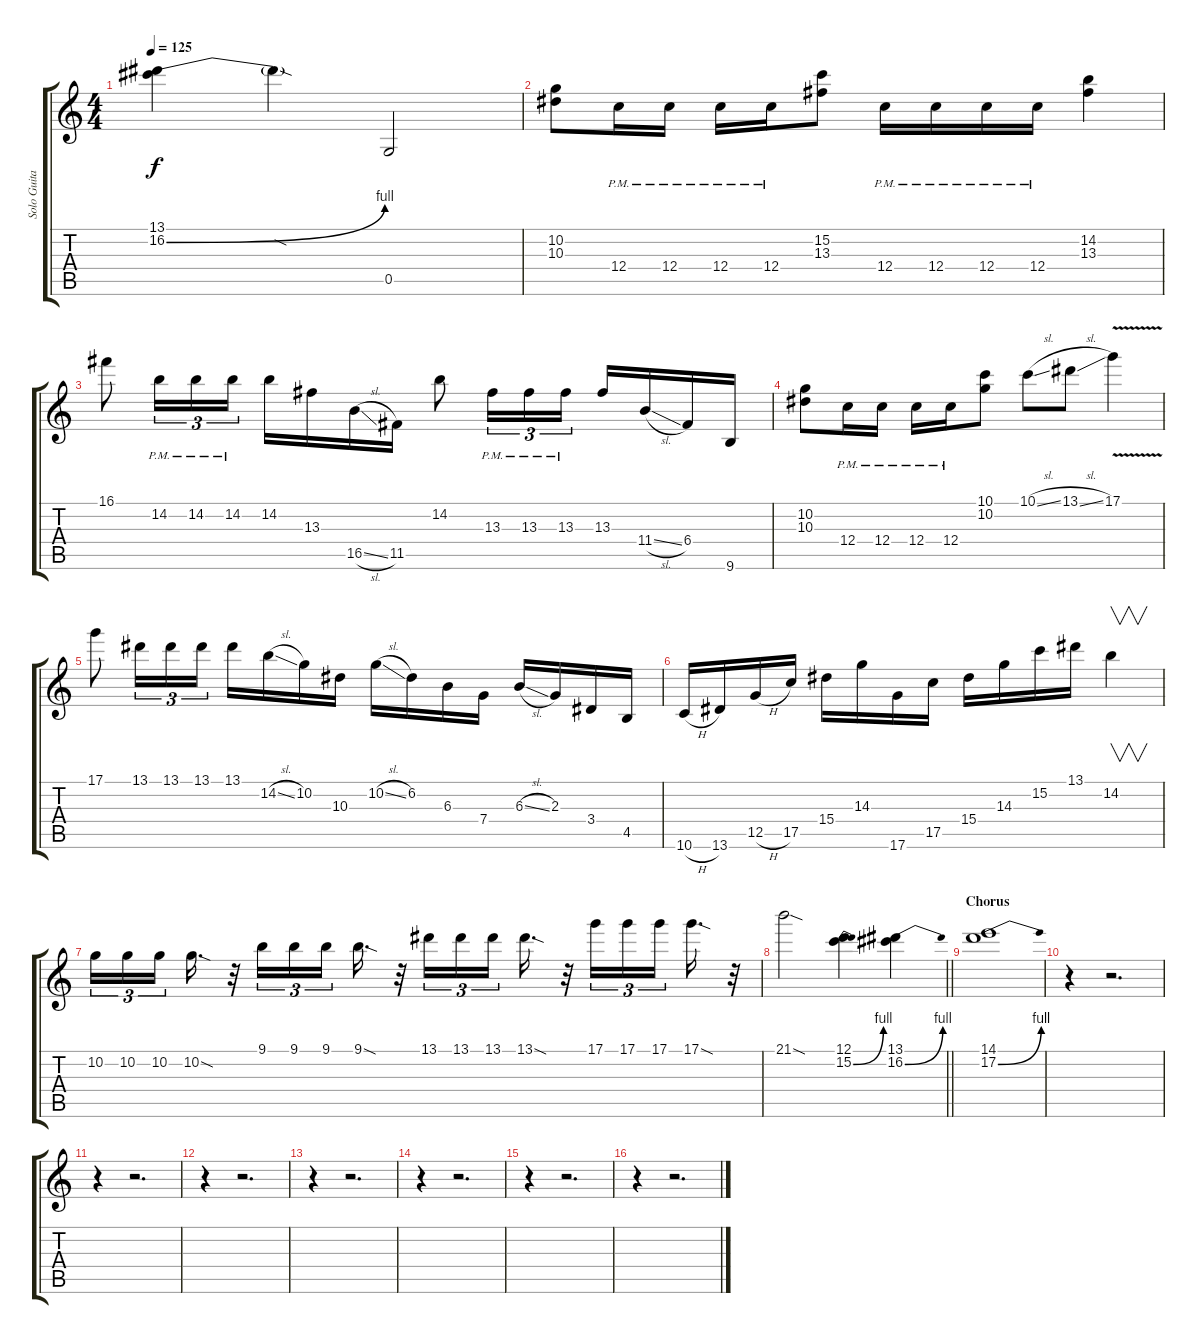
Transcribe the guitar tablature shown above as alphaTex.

\track ("Solo Guitar (Mika)" "Solo Guita") {instrument overdrivenguitar}
\staff {score tabs}
\tuning (D4 A3 F3 C3 G2 D2) {hide}
\ts (4 4)
\tempo 125
\clef g2
\ks c
(13.1 16.2{be (bend 0 0 60 4)}).4{dy f} 16.2{sod t}.4 0.5.2 |
(10.2 10.3).8 12.4{pm}.16 12.4{pm}.16 12.4{pm}.16 12.4{pm}.16 (15.2 13.3).8 12.4{pm}.16 12.4{pm}.16 12.4{pm}.16 12.4{pm}.16 (14.2 13.3).4 |
16.1.8 14.2{pm}.16{tu (3 2)} 14.2{pm}.16{tu (3 2)} 14.2{pm}.16{tu (3 2)} 14.2.16 13.3.16 16.5{sl}.16 11.5.16 14.2.8 13.3{pm}.16{tu (3 2)} 13.3{pm}.16{tu (3 2)} 13.3{pm}.16{tu (3 2)} 13.3.16 11.4{sl}.16 6.4.16 9.6.16 |
(10.2 10.3).8 12.4{pm}.16 12.4{pm}.16 12.4{pm}.16 12.4{pm}.16 (10.1 10.2).8 10.1{sl}.8 13.1{sl}.8 17.1{v}.4 |
17.1.8 13.1.16{tu (3 2)} 13.1.16{tu (3 2)} 13.1.16{tu (3 2)} 13.1.16 14.2{sl}.16 10.2.16 10.3.16 10.2{sl}.16 6.2.16 6.3.16 7.4.16 6.3{sl}.16 2.3.16 3.4.16 4.5.16 |
10.6{h}.16 13.6.16 12.5{h}.16 17.5.16 15.4.16 14.3.16 17.6.16 17.5.16 15.4.16 14.3.16 15.2.16 13.1.16 14.2.4{v} |
10.2.16{tu (3 2)} 10.2.16{tu (3 2)} 10.2.16{tu (3 2)} 10.2{sod}.16{d} r.32 9.1.16{tu (3 2)} 9.1.16{tu (3 2)} 9.1.16{tu (3 2)} 9.1{sod}.16{d} r.32 13.1.16{tu (3 2)} 13.1.16{tu (3 2)} 13.1.16{tu (3 2)} 13.1{sod}.16{d} r.32 17.1.16{tu (3 2)} 17.1.16{tu (3 2)} 17.1.16{tu (3 2)} 17.1{sod}.16{d} r.32 |
\barLineRight lightlight
21.1{sod}.2 (12.1 15.2{be (bend 0 0 60 4)}).4 (13.1 16.2{be (bend 0 0 60 4)}).4 |
\section ("" "Chorus")
(14.1 17.2{be (bend 0 0 60 4)}).1 |
r.4 r.2{d} |
r.4 r.2{d} |
r.4 r.2{d} |
r.4 r.2{d} |
r.4 r.2{d} |
r.4 r.2{d} |
r.4 r.2{d}
